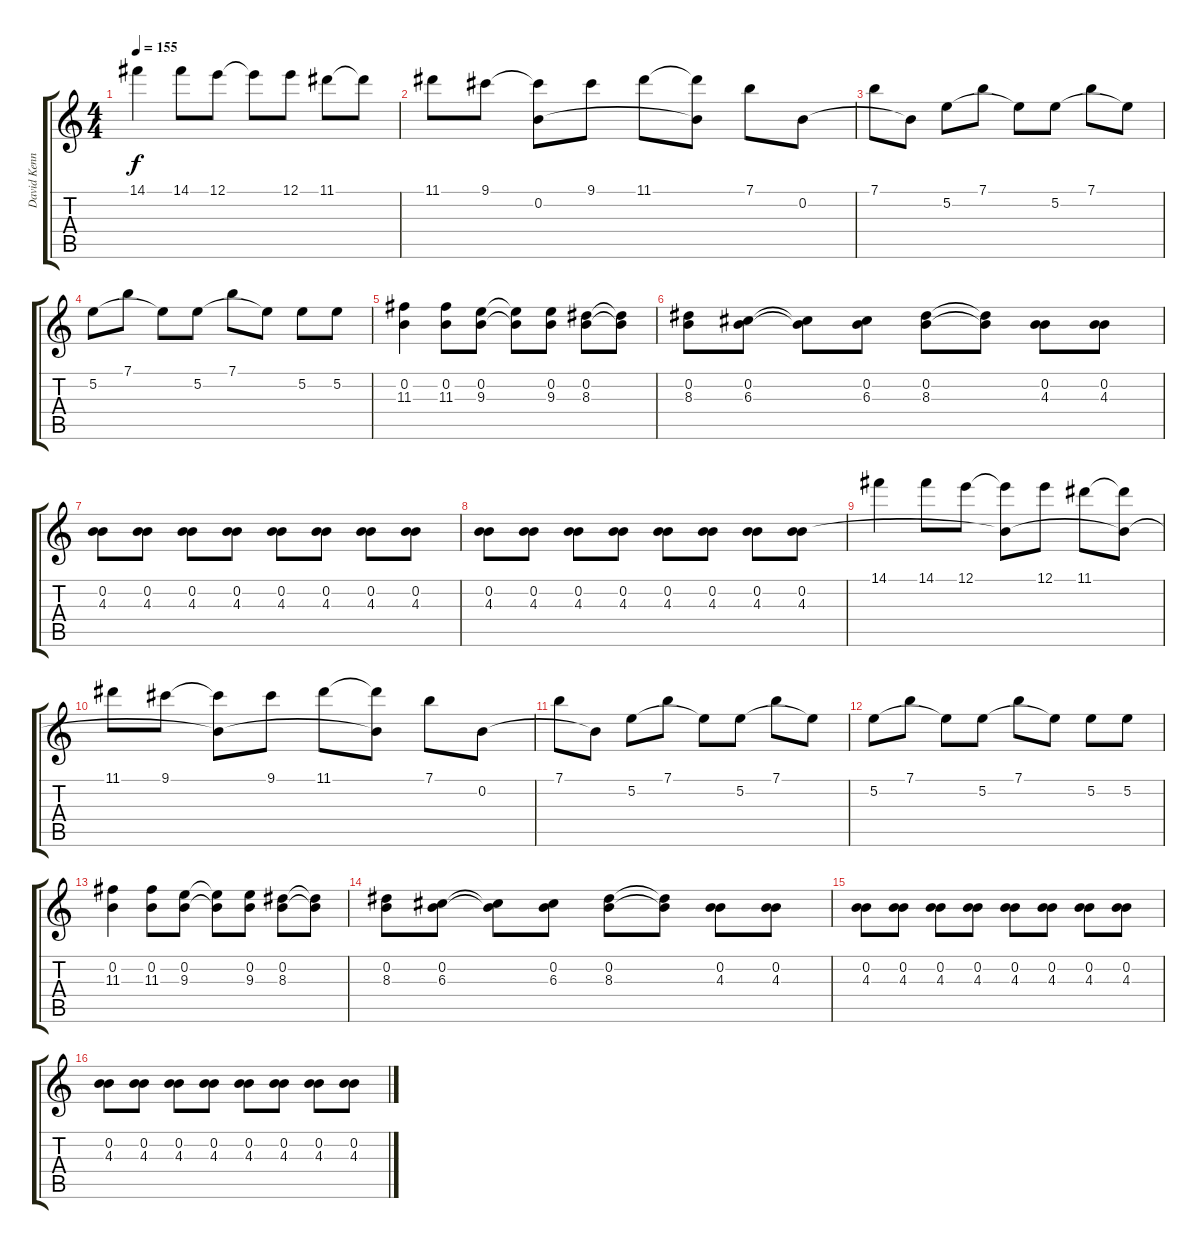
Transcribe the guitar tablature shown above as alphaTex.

\track ("David Kennedy - Distortion Guitar" "David Kenn") {instrument distortionguitar}
\staff {score tabs}
\tuning (E4 B3 G3 D3 A2 E2) {hide}
\ts (4 4)
\tempo 155
\clef g2
\ks c
14.1.4{dy f} 14.1.8 12.1.8 12.1{t}.8 12.1.8 11.1.8 11.1{t}.8 |
11.1.8 9.1.8 (9.1{t} 0.2).8 9.1.8 11.1.8 (11.1{t} 0.2{t}).8 7.1.8 0.2.8 |
7.1.8 0.2{t}.8 5.2.8 7.1.8 5.2{t}.8 5.2.8 7.1.8 5.2{t}.8 |
5.2.8 7.1.8 5.2{t}.8 5.2.8 7.1.8 5.2{t}.8 5.2.8 5.2.8 |
(0.2 11.3).4 (0.2 11.3).8 (0.2 9.3).8 (0.2{t} 9.3{t}).8 (0.2 9.3).8 (0.2 8.3).8 (0.2{t} 8.3{t}).8 |
(0.2 8.3).8 (0.2 6.3).8 (0.2{t} 6.3{t}).8 (0.2 6.3).8 (0.2 8.3).8 (0.2{t} 8.3{t}).8 (0.2 4.3).8 (0.2 4.3).8 |
(0.2 4.3).8 (0.2 4.3).8 (0.2 4.3).8 (0.2 4.3).8 (0.2 4.3).8 (0.2 4.3).8 (0.2 4.3).8 (0.2 4.3).8 |
(0.2 4.3).8 (0.2 4.3).8 (0.2 4.3).8 (0.2 4.3).8 (0.2 4.3).8 (0.2 4.3).8 (0.2 4.3).8 (0.2 4.3).8 |
14.1.4 14.1.8 12.1.8 (12.1{t} 0.2{t}).8 12.1.8 11.1.8 (11.1{t} 0.2{t}).8 |
11.1.8 9.1.8 (9.1{t} 0.2{t}).8 9.1.8 11.1.8 (11.1{t} 0.2{t}).8 7.1.8 0.2.8 |
7.1.8 0.2{t}.8 5.2.8 7.1.8 5.2{t}.8 5.2.8 7.1.8 5.2{t}.8 |
5.2.8 7.1.8 5.2{t}.8 5.2.8 7.1.8 5.2{t}.8 5.2.8 5.2.8 |
(0.2 11.3).4 (0.2 11.3).8 (0.2 9.3).8 (0.2{t} 9.3{t}).8 (0.2 9.3).8 (0.2 8.3).8 (0.2{t} 8.3{t}).8 |
(0.2 8.3).8 (0.2 6.3).8 (0.2{t} 6.3{t}).8 (0.2 6.3).8 (0.2 8.3).8 (0.2{t} 8.3{t}).8 (0.2 4.3).8 (0.2 4.3).8 |
(0.2 4.3).8 (0.2 4.3).8 (0.2 4.3).8 (0.2 4.3).8 (0.2 4.3).8 (0.2 4.3).8 (0.2 4.3).8 (0.2 4.3).8 |
(0.2 4.3).8 (0.2 4.3).8 (0.2 4.3).8 (0.2 4.3).8 (0.2 4.3).8 (0.2 4.3).8 (0.2 4.3).8 (0.2 4.3).8
